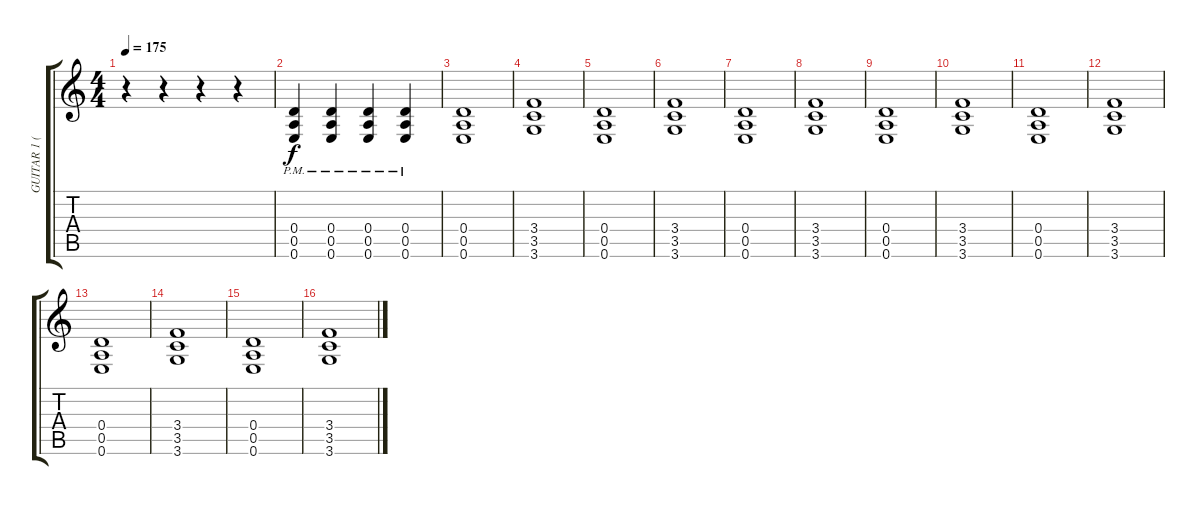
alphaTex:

\track ("GUITAR 1 ( Koichi Fukuda )" "GUITAR 1 (") {instrument distortionguitar}
\staff {score tabs}
\tuning (E4 B3 G3 D3 A2 E2) {hide}
\ts (4 4)
\tempo 175
\clef g2
\ks c
r.4{dy f} r.4 r.4 r.4 |
(0.4{pm} 0.5{pm} 0.6{pm}).4 (0.4{pm} 0.5{pm} 0.6{pm}).4 (0.4{pm} 0.5{pm} 0.6{pm}).4 (0.4{pm} 0.5{pm} 0.6{pm}).4 |
(0.4 0.5 0.6).1 |
(3.4 3.5 3.6).1 |
(0.4 0.5 0.6).1 |
(3.4 3.5 3.6).1 |
(0.4 0.5 0.6).1 |
(3.4 3.5 3.6).1 |
(0.4 0.5 0.6).1 |
(3.4 3.5 3.6).1 |
(0.4 0.5 0.6).1 |
(3.4 3.5 3.6).1 |
(0.4 0.5 0.6).1 |
(3.4 3.5 3.6).1 |
(0.4 0.5 0.6).1 |
(3.4 3.5 3.6).1
